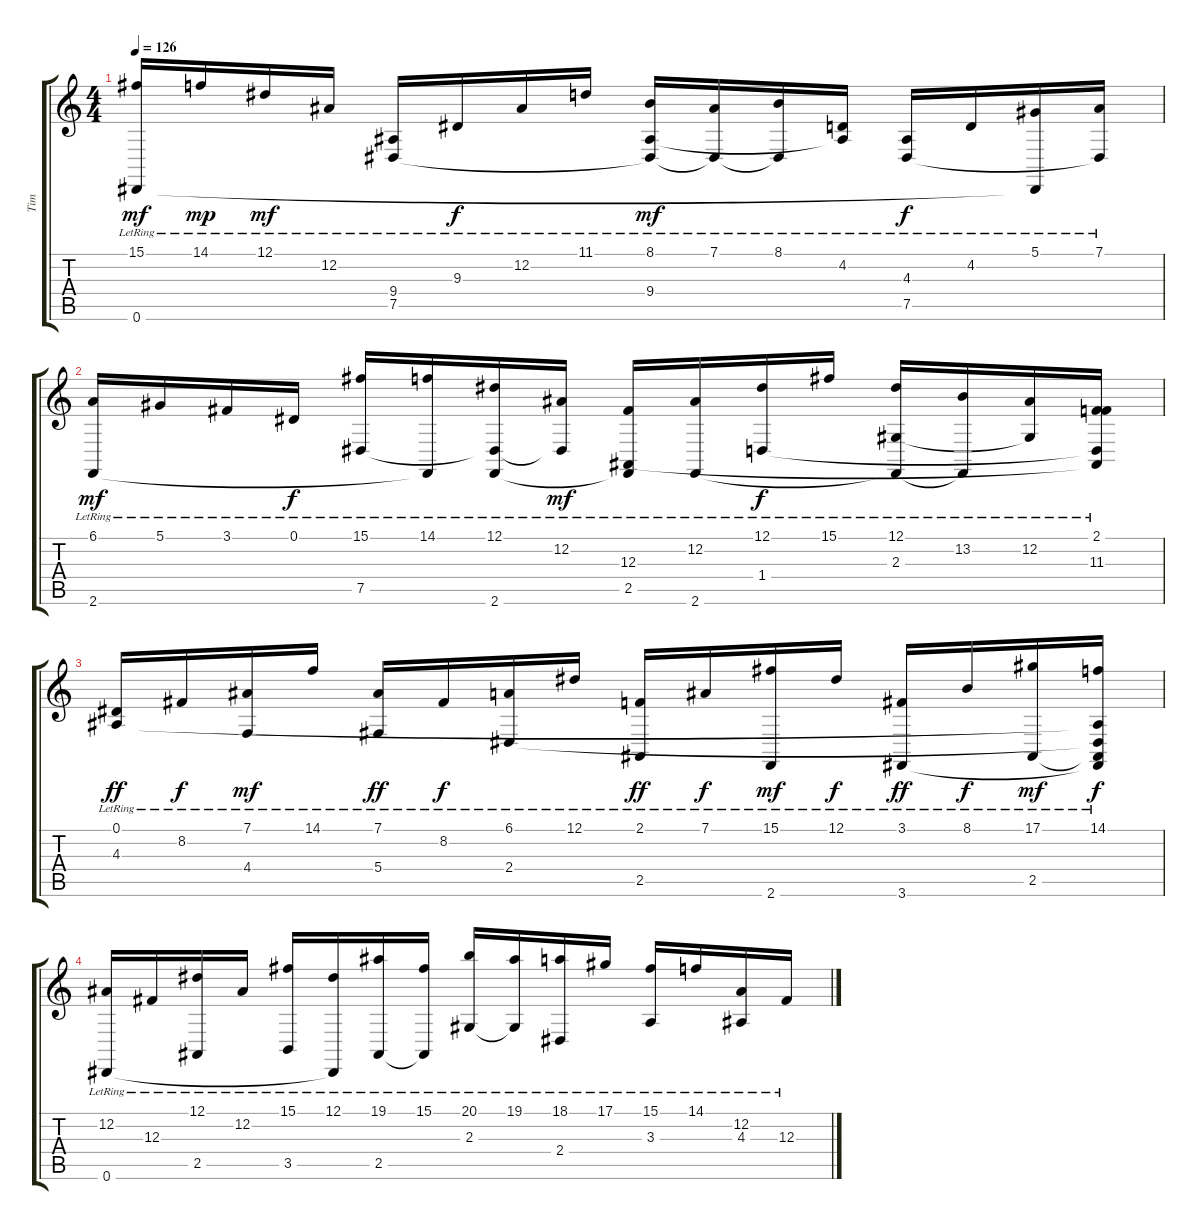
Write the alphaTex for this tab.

\track ("Tim" "Tim") {instrument sitar}
\staff {score tabs}
\tuning (Eb4 Bb3 Gb3 Db3 Ab2 Eb2) {hide}
\ts (4 4)
\tempo 126
\clef g2
\ks c
(15.1{lr} 0.6).16{dy mf instrument electricgrandpiano} 14.1{lr}.16{dy mp} 12.1{lr}.16{dy mf} 12.2{lr}.16 (9.4{lr} 7.5).16 9.3{lr}.16{dy f} 12.2{lr}.16 11.1{lr}.16 (8.1{lr} 9.4 7.5{t}).16{dy mf} (7.1{lr} 7.5{t}).16 (8.1{lr} 7.5{t}).16 (4.2{lr} 9.4{t}).16 (4.3{lr} 7.5).16{dy f} 4.2{lr}.16 (5.1{lr} 0.6{t}).16 (7.1{lr} 7.5{t}).16 |
(6.1{lr} 2.6).16{dy mf instrument brightacousticpiano} 5.1{lr}.16 3.1{lr}.16 0.1{lr}.16{dy f} (15.1{lr} 7.5).16 (14.1{lr} 2.6{t}).16 (12.1{lr} 7.5{t} 2.6).16 (12.2{lr} 7.5{t}).16{dy mf} (12.3{lr} 2.5 2.6{t}).16 (12.2{lr} 2.6).16 (12.1{lr} 1.4).16{dy f} 15.1{lr}.16 (12.1{lr} 2.3 2.6{t}).16 (13.2{lr} 2.6{t}).16 (12.2{lr} 2.3{t}).16 (2.1{lr} 11.3{lr} 1.4{t} 2.5{t}).16 |
(0.1{lr} 4.3).16{dy ff instrument brightacousticpiano} 8.2{lr}.16{dy f} (7.1{lr} 4.4).16{dy mf} 14.1{lr}.16 (7.1{lr} 5.4).16{dy ff} 8.2{lr}.16{dy f} (6.1{lr} 2.4).16 12.1{lr}.16 (2.1{lr} 2.5).16{dy ff} 7.1{lr}.16{dy f} (15.1{lr} 2.6).16{dy mf} 12.1{lr}.16{dy f} (3.1{lr} 3.6).16{dy ff} 8.1{lr}.16{dy f} (17.1{lr} 2.5).16{dy mf} (14.1{lr} 4.3{t} 2.4{t} 2.5{t} 3.6{t}).16{dy f} |
(12.2{lr} 0.6{lr}).16{instrument brightacousticpiano} 12.3{lr}.16 (12.1{lr} 2.5{lr}).16 12.2{lr}.16 (15.1{lr} 3.5{lr}).16 (12.1{lr} 0.6{t}).16 (19.1{lr} 2.5{lr}).16 (15.1{lr} 2.5{t}).16 (20.1{lr} 2.3{lr}).16 (19.1{lr} 2.3{t}).16 (18.1{lr} 2.4{lr}).16 17.1{lr}.16 (15.1{lr} 3.3{lr}).16 14.1{lr}.16 (12.2{lr} 4.3{lr}).16 12.3{lr}.16
